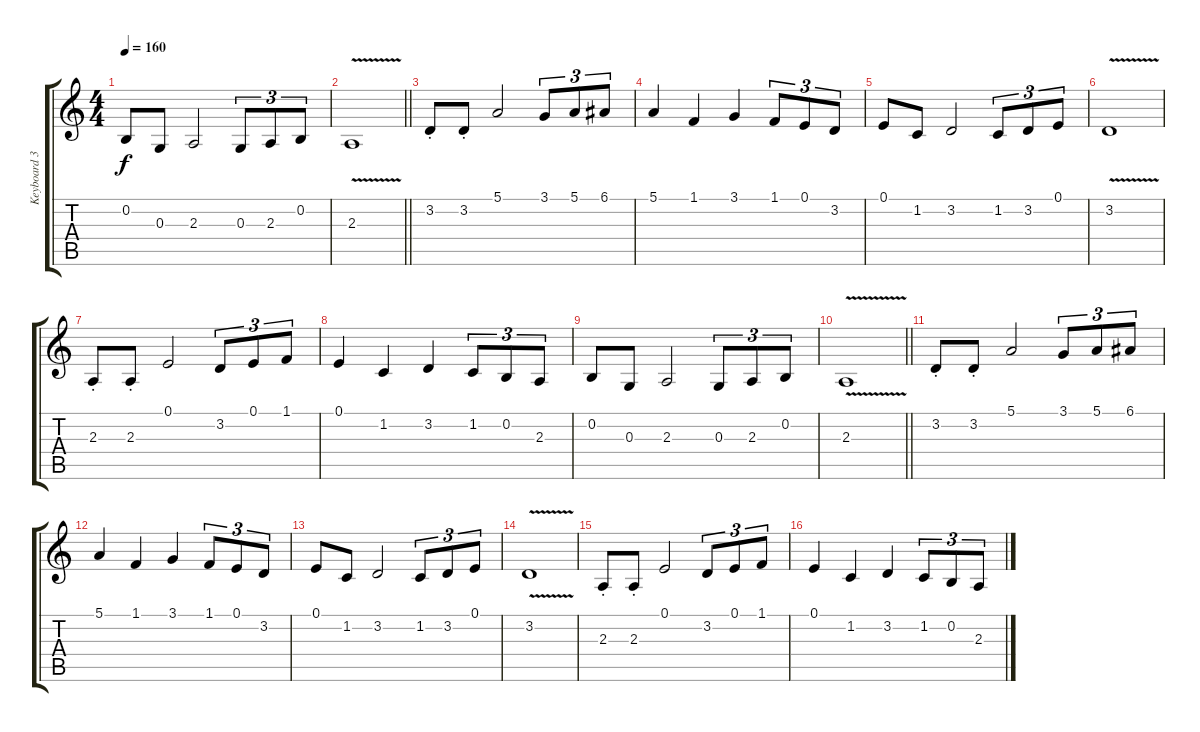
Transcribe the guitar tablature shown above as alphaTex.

\track ("Keyboard 3" "Keyboard 3") {instrument lead2sawtooth}
\staff {score tabs}
\tuning (E4 B3 G3 D3 A2 E2) {hide}
\ts (4 4)
\tempo 160
\clef g2
\ks c
0.2.8{dy f} 0.3.8 2.3.2 0.3.8{tu (3 2)} 2.3.8{tu (3 2)} 0.2.8{tu (3 2)} |
\barLineRight lightlight
2.3{v}.1 |
3.2{st}.8 3.2{st}.8 5.1.2 3.1.8{tu (3 2)} 5.1.8{tu (3 2)} 6.1.8{tu (3 2)} |
5.1.4 1.1.4 3.1.4 1.1.8{tu (3 2)} 0.1.8{tu (3 2)} 3.2.8{tu (3 2)} |
0.1.8 1.2.8 3.2.2 1.2.8{tu (3 2)} 3.2.8{tu (3 2)} 0.1.8{tu (3 2)} |
3.2{v}.1 |
2.3{st}.8 2.3{st}.8 0.1.2 3.2.8{tu (3 2)} 0.1.8{tu (3 2)} 1.1.8{tu (3 2)} |
0.1.4 1.2.4 3.2.4 1.2.8{tu (3 2)} 0.2.8{tu (3 2)} 2.3.8{tu (3 2)} |
0.2.8 0.3.8 2.3.2 0.3.8{tu (3 2)} 2.3.8{tu (3 2)} 0.2.8{tu (3 2)} |
\barLineRight lightlight
2.3{v}.1 |
3.2{st}.8 3.2{st}.8 5.1.2 3.1.8{tu (3 2)} 5.1.8{tu (3 2)} 6.1.8{tu (3 2)} |
5.1.4 1.1.4 3.1.4 1.1.8{tu (3 2)} 0.1.8{tu (3 2)} 3.2.8{tu (3 2)} |
0.1.8 1.2.8 3.2.2 1.2.8{tu (3 2)} 3.2.8{tu (3 2)} 0.1.8{tu (3 2)} |
3.2{v}.1 |
2.3{st}.8 2.3{st}.8 0.1.2 3.2.8{tu (3 2)} 0.1.8{tu (3 2)} 1.1.8{tu (3 2)} |
0.1.4 1.2.4 3.2.4 1.2.8{tu (3 2)} 0.2.8{tu (3 2)} 2.3.8{tu (3 2)}
